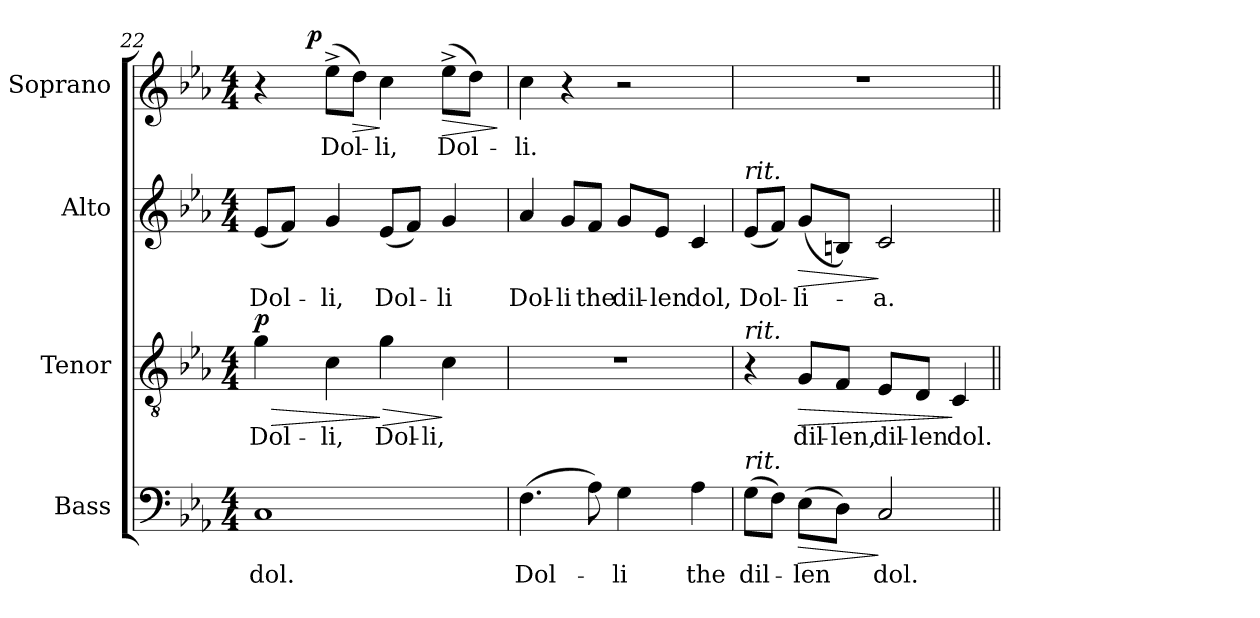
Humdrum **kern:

**kern	**text	**dynam	**kern	**text	**dynam	**kern	**text	**dynam	**kern	**text	**dynam
*part4	*part4	*part4	*part3	*part3	*part3	*part2	*part2	*part2	*part1	*part1	*part1
*staff4	*staff4	*staff4	*staff3	*staff3	*staff3	*staff2	*staff2	*staff2	*staff1	*staff1	*staff1
*I"Bass	*	*	*I"Tenor	*	*	*I"Alto	*	*	*I"Soprano	*	*
*I'B.	*	*	*I'T.	*	*	*I'A.	*	*	*I'S.	*	*
!!LO:LB:g=z
*clefF4	*	*	*clefGv2	*	*	*clefG2	*	*	*clefG2	*	*
*	*	*	*ITrd7c12	*	*	*	*	*	*	*	*
*k[b-e-a-]	*	*	*k[b-e-a-]	*	*	*k[b-e-a-]	*	*	*k[b-e-a-]	*	*
*E-:	*	*	*E-:	*	*	*E-:	*	*	*E-:	*	*
*M4/4	*	*	*M4/4	*	*	*M4/4	*	*	*M4/4	*	*
=22	=22	=22	=22	=22	=22	=22	=22	=22	=22	=22	=22
!	!LO:LY:b:color=#000000	!	!	!	!	!	!	!	!	!	!
!	!	!	!	!LO:LY:b:color=#000000	!LO:HP:b	!	!	!	!	!	!
!	!	!	!	!	!	!	!LO:LY:b:color=#000000	!	!	!	!
*	*	*	*	*	*	*	*	*	*^	*	*
1Ci	dol.	.	4Gi\	Dol-	> p	(8e-i/L	Dol-	.	4r	8ryy	.	.
.	.	.	.	.	.	8fi/J)	.	.	.	32ryy	.	.
.	.	.	.	.	.	.	.	.	.	64ryy	.	.
.	.	.	.	.	.	.	.	.	.	128ryy	.	.
.	.	.	.	.	.	.	.	.	.	512ryy	.	.
.	.	.	.	.	.	.	.	.	.	2ryy	.	p
!	!	!	!	!LO:LY:b:color=#000000	!	!	!	!	!	!	!	!
!	!	!	!	!	!	!	!LO:LY:b:color=#000000	!	!	!	!	!
!	!	!	!	!	!	!	!	!	!	!	!LO:LY:b:color=#000000	!
.	.	.	4Ci\	-li,	.	4gi/	-li,	.	(8ee-^i\L	.	Dol-	.
!	!	!	!	!	!	!	!	!	!	!	!	!LO:HP:b
.	.	.	.	.	.	.	.	.	8ddi\J)	.	.	>
!	!	!	!	!LO:LY:b:color=#000000	!LO:HP:n=1:b	!	!	!	!	!	!	!
!	!	!	!	!	!	!	!LO:LY:b:color=#000000	!	!	!	!	!
!	!	!	!	!	!	!	!	!	!	!	!LO:LY:b:color=#000000	!
.	.	.	4Gi\	Dol-	] >	(8e-i/L	Dol-	.	4cci\	.	-li,	]
.	.	.	.	.	.	8fi/J)	.	.	.	.	.	.
.	.	.	.	.	.	.	.	.	.	4ryy	.	.
!	!	!	!	!LO:LY:b:color=#000000	!	!	!	!	!	!	!	!
!	!	!	!	!	!	!	!LO:LY:b:color=#000000	!	!	!	!	!
!	!	!	!	!	!	!	!	!	!	!	!LO:LY:b:color=#000000	!LO:HP:b
.	.	.	4Ci\	-li,	]	4gi/	-li	.	(8ee-^i\L	.	Dol-	>
.	.	.	.	.	.	.	.	.	8ddi\J)	.	.	.
.	.	.	.	.	.	.	.	.	.	16ryy	.	.
.	.	.	.	.	.	.	.	.	.	256.ryy	.	.
.	.	.	.	.	.	.	.	.	.	.	.	]
*	*	*	*	*	*	*	*	*	*v	*v	*	*
=23	=23	=23	=23	=23	=23	=23	=23	=23	=23	=23	=23
*	*	*	*	*	*	*	*	*	*^	*	*
!	!LO:LY:b:color=#000000	!	!	!	!	!	!	!	!	!	!	!
*	*	*	*	*	*	*	*	*	*v	*v	*	*
*	*	*	*	*	*	*	*	*	*^	*	*
!	!	!	!	!	!	!	!LO:LY:b:color=#000000	!	!	!	!	!
*	*	*	*	*	*	*	*	*	*v	*v	*	*
*	*	*	*	*	*	*	*	*	*^	*	*
!	!	!	!	!	!	!	!	!	!	!	!LO:LY:b:color=#000000	!
*	*	*	*	*	*	*	*	*	*v	*v	*	*
(4.Fi\	Dol-	.	1r	.	.	4a-i/	Dol-	.	4cci\	-li.	.
!	!	!	!	!	!	!	!LO:LY:b:color=#000000	!	!	!	!
.	.	.	.	.	.	8gi/L	-li	.	4r	.	.
!	!	!	!	!	!	!	!LO:LY:b:color=#000000	!	!	!	!
8A-i\)	.	.	.	.	.	8fi/J	the	.	.	.	.
!	!LO:LY:b:color=#000000	!	!	!	!	!	!	!	!	!	!
!	!	!	!	!	!	!	!LO:LY:b:color=#000000	!	!	!	!
4Gi\	-li	.	.	.	.	8gi/L	dil-	.	2r	.	.
!	!	!	!	!	!	!	!LO:LY:b:color=#000000	!	!	!	!
.	.	.	.	.	.	8e-i/J	-len	.	.	.	.
!	!LO:LY:b:color=#000000	!	!	!	!	!	!	!	!	!	!
!	!	!	!	!	!	!	!LO:LY:b:color=#000000	!	!	!	!
4A-i\	the	.	.	.	.	4ci/	dol,	.	.	.	.
=24	=24	=24	=24	=24	=24	=24	=24	=24	=24	=24	=24
!	!LO:LY:b:color=#000000	!	!	!	!	!	!	!	!	!	!
!	!	!	!	!	!	!LO:TX:a:i:t=rit.	!	!	!	!	!
!	!	!	!LO:TX:a:i:t=rit.	!	!	!	!	!	!	!	!
!LO:TX:a:i:t=rit.	!	!	!	!	!	!	!	!	!	!	!
!	!	!	!	!	!	!	!LO:LY:b:color=#000000	!	!	!	!
(8Gi\L	dil-	.	4r	.	.	(8e-i/L	Dol-	.	1r	.	.
8Fi\J)	.	.	.	.	.	8fi/J)	.	.	.	.	.
!	!LO:LY:b:color=#000000	!LO:HP:b	!	!	!	!	!	!	!	!	!
!	!	!	!	!LO:LY:b:color=#000000	!LO:HP:b	!	!	!	!	!	!
!	!	!	!	!	!	!	!LO:LY:b:color=#000000	!LO:HP:b	!	!	!
(8E-i\L	-len	>	8GGi/L	dil-	>	(8gi/L	-li-	>	.	.	.
!	!	!	!	!LO:LY:b:color=#000000	!	!	!	!	!	!	!
8Di\J)	.	.	8FFi/J	-len,	.	8Bni/J)	.	.	.	.	.
!	!LO:LY:b:color=#000000	!	!	!	!	!	!	!	!	!	!
!	!	!	!	!LO:LY:b:color=#000000	!	!	!	!	!	!	!
!	!	!	!	!	!	!	!LO:LY:b:color=#000000	!	!	!	!
2Ci/	dol.	]	8EE-i/L	dil-	.	2ci/	-a.	]	.	.	.
!	!	!	!	!LO:LY:b:color=#000000	!	!	!	!	!	!	!
.	.	.	8DDi/J	-len	.	.	.	.	.	.	.
!	!	!	!	!LO:LY:b:color=#000000	!	!	!	!	!	!	!
.	.	.	4CCi/	dol.	]	.	.	.	.	.	.
=||	=||	=||	=||	=||	=||	=||	=||	=||	=||	=||	=||
*-	*-	*-	*-	*-	*-	*-	*-	*-	*-	*-	*-
